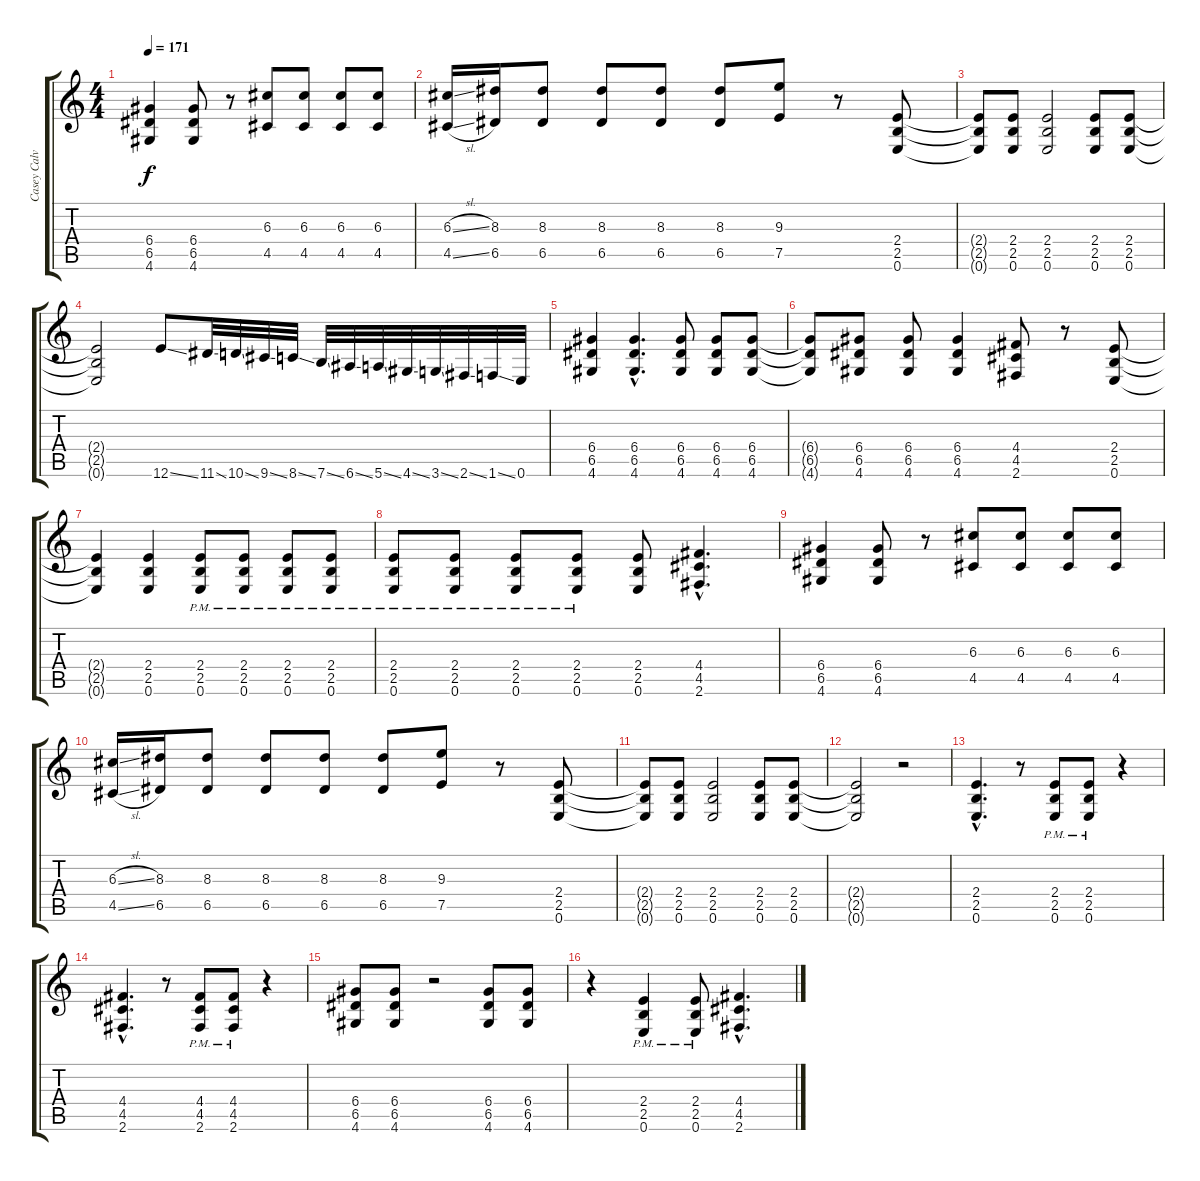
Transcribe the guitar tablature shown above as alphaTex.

\track ("Casey Calvert (Guitar)" "Casey Calv") {instrument electricguitarjazz}
\staff {score tabs}
\tuning (E4 B3 G3 D3 A2 E2) {hide}
\ts (4 4)
\tempo 171
\clef g2
\ks c
(6.4 6.5 4.6).4{dy f} (6.4 6.5 4.6).8 r.8 (6.3 4.5).8 (6.3 4.5).8 (6.3 4.5).8 (6.3 4.5).8 |
(6.3{sl} 4.5{sl}).16 (8.3 6.5).16 (8.3 6.5).8 (8.3 6.5).8 (8.3 6.5).8 (8.3 6.5).8 (9.3 7.5).8 r.8 (2.4 2.5 0.6).8 |
(2.4{t} 2.5{t} 0.6{t}).8 (2.4 2.5 0.6).8 (2.4 2.5 0.6).2 (2.4 2.5 0.6).8 (2.4 2.5 0.6).8 |
(2.4{t} 2.5{t} 0.6{t}).2 12.6{ss}.8 11.6{ss}.32 10.6{ss}.32 9.6{ss}.32 8.6{ss}.32 7.6{ss}.32 6.6{ss}.32 5.6{ss}.32 4.6{ss}.32 3.6{ss}.32 2.6{ss}.32 1.6{ss}.32 0.6.32 |
(6.4 6.5 4.6).4 (6.4{hac} 6.5{hac} 4.6{hac}).4{d} (6.4 6.5 4.6).8 (6.4 6.5 4.6).8 (6.4 6.5 4.6).8 |
(6.4{t} 6.5{t} 4.6{t}).8 (6.4 6.5 4.6).8 (6.4 6.5 4.6).8 (6.4 6.5 4.6).4 (4.4 4.5 2.6).8 r.8 (2.4 2.5 0.6).8 |
(2.4{t} 2.5{t} 0.6{t}).4 (2.4 2.5 0.6).4 (2.4{pm} 2.5{pm} 0.6{pm}).8 (2.4{pm} 2.5{pm} 0.6{pm}).8 (2.4{pm} 2.5{pm} 0.6{pm}).8 (2.4{pm} 2.5{pm} 0.6{pm}).8 |
(2.4{pm} 2.5{pm} 0.6{pm}).8 (2.4{pm} 2.5{pm} 0.6{pm}).8 (2.4{pm} 2.5{pm} 0.6{pm}).8 (2.4{pm} 2.5{pm} 0.6{pm}).8 (2.4 2.5 0.6).8 (4.4{hac} 4.5{hac} 2.6{hac}).4{d} |
(6.4 6.5 4.6).4 (6.4 6.5 4.6).8 r.8 (6.3 4.5).8 (6.3 4.5).8 (6.3 4.5).8 (6.3 4.5).8 |
(6.3{sl} 4.5{sl}).16 (8.3 6.5).16 (8.3 6.5).8 (8.3 6.5).8 (8.3 6.5).8 (8.3 6.5).8 (9.3 7.5).8 r.8 (2.4 2.5 0.6).8 |
(2.4{t} 2.5{t} 0.6{t}).8 (2.4 2.5 0.6).8 (2.4 2.5 0.6).2 (2.4 2.5 0.6).8 (2.4 2.5 0.6).8 |
(2.4{t} 2.5{t} 0.6{t}).2 r.2 |
(2.4{hac} 2.5{hac} 0.6{hac}).4{d} r.8 (2.4{pm} 2.5{pm} 0.6{pm}).8 (2.4{pm} 2.5{pm} 0.6{pm}).8 r.4 |
(4.4{hac} 4.5{hac} 2.6{hac}).4{d} r.8 (4.4{pm} 4.5{pm} 2.6{pm}).8 (4.4{pm} 4.5{pm} 2.6{pm}).8 r.4 |
(6.4 6.5 4.6).8 (6.4 6.5 4.6).8 r.2 (6.4 6.5 4.6).8 (6.4 6.5 4.6).8 |
r.4 (2.4{pm} 2.5{pm} 0.6{pm}).4 (2.4{pm} 2.5{pm} 0.6{pm}).8 (4.4{hac} 4.5{hac} 2.6{hac}).4{d}
